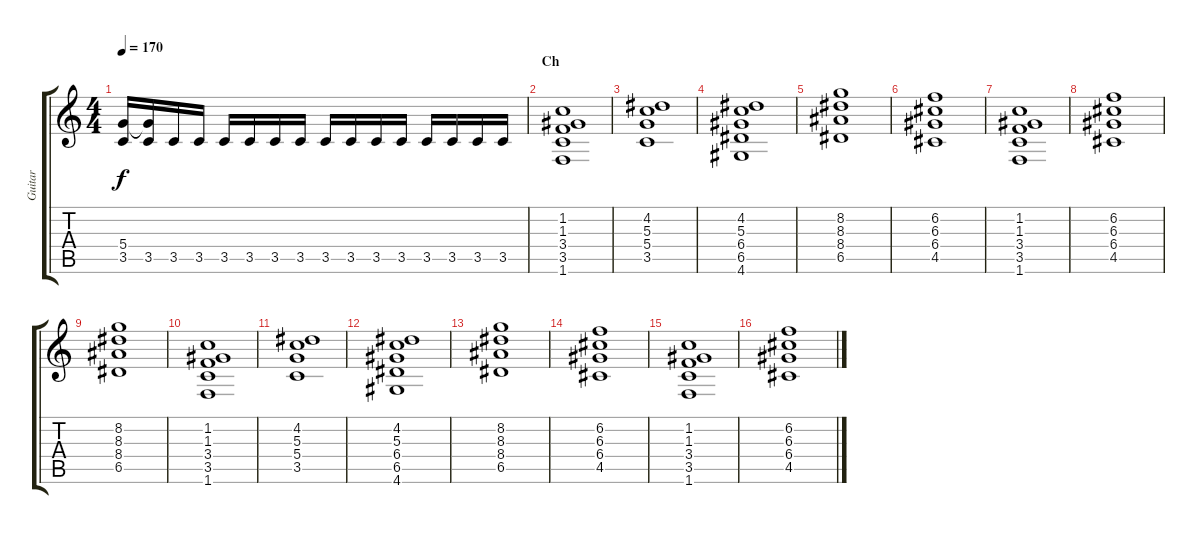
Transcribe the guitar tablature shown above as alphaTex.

\track ("Guitar" "Guitar") {instrument distortionguitar}
\staff {score tabs}
\tuning (E4 B3 G3 D3 A2 E2) {hide}
\ts (4 4)
\tempo 170
\clef g2
\ks c
(5.4 3.5).16{dy f} (5.4{t} 3.5).16 3.5.16 3.5.16 3.5.16 3.5.16 3.5.16 3.5.16 3.5.16 3.5.16 3.5.16 3.5.16 3.5.16 3.5.16 3.5.16 3.5.16 |
\section ("" "Ch")
(1.2 1.3 3.4 3.5 1.6).1 |
(4.2 5.3 5.4 3.5).1 |
(4.2 5.3 6.4 6.5 4.6).1 |
(8.2 8.3 8.4 6.5).1 |
(6.2 6.3 6.4 4.5).1 |
(1.2 1.3 3.4 3.5 1.6).1 |
(6.2 6.3 6.4 4.5).1 |
(8.2 8.3 8.4 6.5).1 |
(1.2 1.3 3.4 3.5 1.6).1 |
(4.2 5.3 5.4 3.5).1 |
(4.2 5.3 6.4 6.5 4.6).1 |
(8.2 8.3 8.4 6.5).1 |
(6.2 6.3 6.4 4.5).1 |
(1.2 1.3 3.4 3.5 1.6).1 |
(6.2 6.3 6.4 4.5).1
